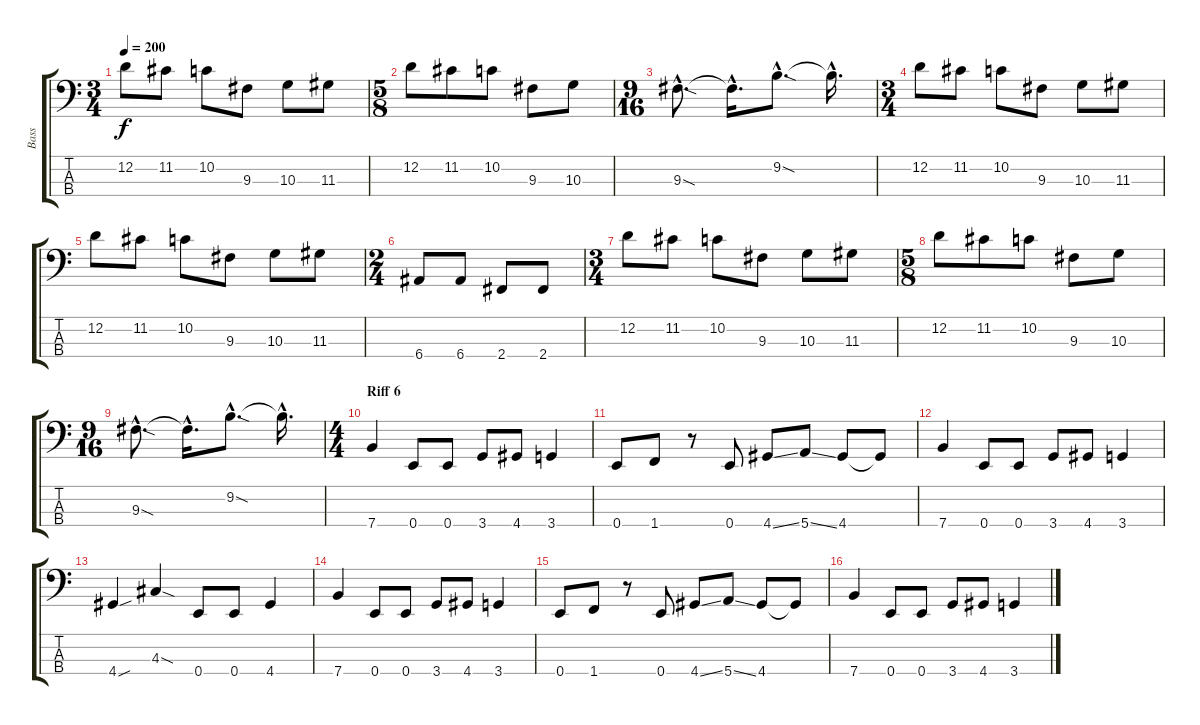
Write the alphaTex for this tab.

\track ("Bass" "Bass") {instrument electricbassfinger}
\staff {score tabs}
\tuning (G2 D2 A1 E1) {hide}
\ts (3 4)
\tempo 200
\clef f4
\ks c
12.2.8{dy f} 11.2.8 10.2.8 9.3.8 10.3.8 11.3.8 |
\ts (5 8)
12.2.8 11.2.8 10.2.8 9.3.8 10.3.8 |
\ts (9 16)
9.3{sod hac}.8{d} 9.3{hac t}.16{d} 9.2{sod hac}.8{d} 9.2{hac t}.16{d} |
\ts (3 4)
12.2.8 11.2.8 10.2.8 9.3.8 10.3.8 11.3.8 |
12.2.8 11.2.8 10.2.8 9.3.8 10.3.8 11.3.8 |
\ts (2 4)
6.4.8 6.4.8 2.4.8 2.4.8 |
\ts (3 4)
12.2.8 11.2.8 10.2.8 9.3.8 10.3.8 11.3.8 |
\ts (5 8)
12.2.8 11.2.8 10.2.8 9.3.8 10.3.8 |
\ts (9 16)
9.3{sod hac}.8{d} 9.3{hac t}.16{d} 9.2{sod hac}.8{d} 9.2{hac t}.16{d} |
\ts (4 4)
\section ("" "Riff 6")
7.4.4 0.4.8 0.4.8 3.4.8 4.4.8 3.4.4 |
0.4.8 1.4.8 r.8 0.4.8 4.4{ss}.8 5.4{ss}.8 4.4.8 4.4{t}.8 |
7.4.4 0.4.8 0.4.8 3.4.8 4.4.8 3.4.4 |
4.4{sou}.4 4.3{sod}.4 0.4.8 0.4.8 4.4.4 |
7.4.4 0.4.8 0.4.8 3.4.8 4.4.8 3.4.4 |
0.4.8 1.4.8 r.8 0.4.8 4.4{ss}.8 5.4{ss}.8 4.4.8 4.4{t}.8 |
7.4.4 0.4.8 0.4.8 3.4.8 4.4.8 3.4.4
